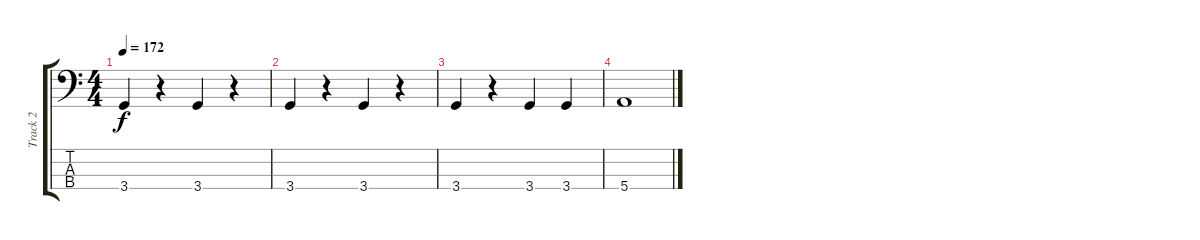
\track ("Track 2" "Track 2") {instrument electricbasspick}
\staff {score tabs}
\tuning (G2 D2 A1 E1) {hide}
\ts (4 4)
\tempo 172
\clef f4
\ks c
3.4.4{dy f} r.4 3.4.4 r.4 |
3.4.4 r.4 3.4.4 r.4 |
3.4.4 r.4 3.4.4 3.4.4 |
5.4.1
